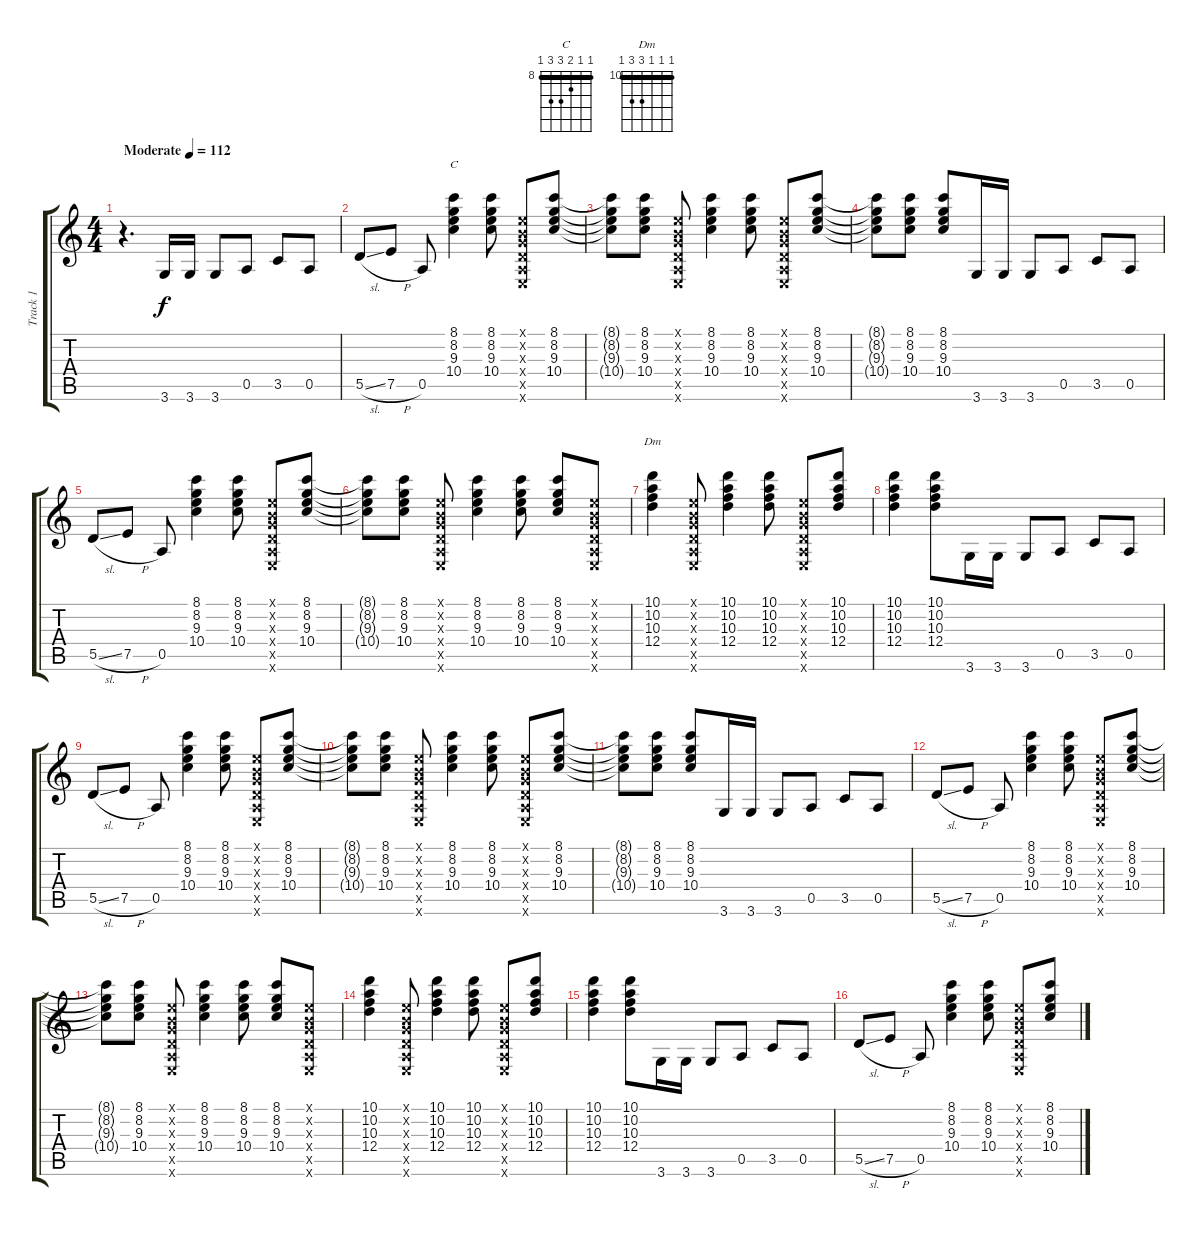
\track ("Track 1" "Track 1") {instrument acousticguitarsteel}
\staff {score tabs}
\tuning (E4 B3 G3 D3 A2 E2) {hide}
\chord ("C" 8 8 9 10 10 8) {firstfret 8 barre 8}
\chord ("Dm" 10 10 10 12 12 10) {firstfret 10 barre 10}
\ts (4 4)
\tempo (112 "Moderate")
\clef g2
\ks c
r.4{d dy f instrument acousticguitarsteel} 3.6.16 3.6.16 3.6.8 0.5.8 3.5.8 0.5.8 |
5.5{sl}.8 7.5{h}.8 0.5.8 (8.1 8.2 9.3 10.4).4{ch "C"} (8.1 8.2 9.3 10.4).8 (0.1{x} 0.2{x} 0.3{x} 0.4{x} 0.5{x} 0.6{x}).8 (8.1 8.2 9.3 10.4).8 |
(8.1{t} 8.2{t} 9.3{t} 10.4{t}).8 (8.1 8.2 9.3 10.4).8 (0.1{x} 0.2{x} 0.3{x} 0.4{x} 0.5{x} 0.6{x}).8 (8.1 8.2 9.3 10.4).4 (8.1 8.2 9.3 10.4).8 (0.1{x} 0.2{x} 0.3{x} 0.4{x} 0.5{x} 0.6{x}).8 (8.1 8.2 9.3 10.4).8 |
(8.1{t} 8.2{t} 9.3{t} 10.4{t}).8 (8.1 8.2 9.3 10.4).8 (8.1 8.2 9.3 10.4).8 3.6.16 3.6.16 3.6.8 0.5.8 3.5.8 0.5.8 |
5.5{sl}.8 7.5{h}.8 0.5.8 (8.1 8.2 9.3 10.4).4 (8.1 8.2 9.3 10.4).8 (0.1{x} 0.2{x} 0.3{x} 0.4{x} 0.5{x} 0.6{x}).8 (8.1 8.2 9.3 10.4).8 |
(8.1{t} 8.2{t} 9.3{t} 10.4{t}).8 (8.1 8.2 9.3 10.4).8 (0.1{x} 0.2{x} 0.3{x} 0.4{x} 0.5{x} 0.6{x}).8 (8.1 8.2 9.3 10.4).4 (8.1 8.2 9.3 10.4).8 (8.1 8.2 9.3 10.4).8 (0.1{x} 0.2{x} 0.3{x} 0.4{x} 0.5{x} 0.6{x}).8 |
(10.1 10.2 10.3 12.4).4{ch "Dm"} (0.1{x} 0.2{x} 0.3{x} 0.4{x} 0.5{x} 0.6{x}).8 (10.1 10.2 10.3 12.4).4 (10.1 10.2 10.3 12.4).8 (0.1{x} 0.2{x} 0.3{x} 0.4{x} 0.5{x} 0.6{x}).8 (10.1 10.2 10.3 12.4).8 |
(10.1 10.2 10.3 12.4).4 (10.1 10.2 10.3 12.4).8 3.6.16 3.6.16 3.6.8 0.5.8 3.5.8 0.5.8 |
5.5{sl}.8 7.5{h}.8 0.5.8 (8.1 8.2 9.3 10.4).4 (8.1 8.2 9.3 10.4).8 (0.1{x} 0.2{x} 0.3{x} 0.4{x} 0.5{x} 0.6{x}).8 (8.1 8.2 9.3 10.4).8 |
(8.1{t} 8.2{t} 9.3{t} 10.4{t}).8 (8.1 8.2 9.3 10.4).8 (0.1{x} 0.2{x} 0.3{x} 0.4{x} 0.5{x} 0.6{x}).8 (8.1 8.2 9.3 10.4).4 (8.1 8.2 9.3 10.4).8 (0.1{x} 0.2{x} 0.3{x} 0.4{x} 0.5{x} 0.6{x}).8 (8.1 8.2 9.3 10.4).8 |
(8.1{t} 8.2{t} 9.3{t} 10.4{t}).8 (8.1 8.2 9.3 10.4).8 (8.1 8.2 9.3 10.4).8 3.6.16 3.6.16 3.6.8 0.5.8 3.5.8 0.5.8 |
5.5{sl}.8 7.5{h}.8 0.5.8 (8.1 8.2 9.3 10.4).4 (8.1 8.2 9.3 10.4).8 (0.1{x} 0.2{x} 0.3{x} 0.4{x} 0.5{x} 0.6{x}).8 (8.1 8.2 9.3 10.4).8 |
(8.1{t} 8.2{t} 9.3{t} 10.4{t}).8 (8.1 8.2 9.3 10.4).8 (0.1{x} 0.2{x} 0.3{x} 0.4{x} 0.5{x} 0.6{x}).8 (8.1 8.2 9.3 10.4).4 (8.1 8.2 9.3 10.4).8 (8.1 8.2 9.3 10.4).8 (0.1{x} 0.2{x} 0.3{x} 0.4{x} 0.5{x} 0.6{x}).8 |
(10.1 10.2 10.3 12.4).4 (0.1{x} 0.2{x} 0.3{x} 0.4{x} 0.5{x} 0.6{x}).8 (10.1 10.2 10.3 12.4).4 (10.1 10.2 10.3 12.4).8 (0.1{x} 0.2{x} 0.3{x} 0.4{x} 0.5{x} 0.6{x}).8 (10.1 10.2 10.3 12.4).8 |
(10.1 10.2 10.3 12.4).4 (10.1 10.2 10.3 12.4).8 3.6.16 3.6.16 3.6.8 0.5.8 3.5.8 0.5.8 |
5.5{sl}.8 7.5{h}.8 0.5.8 (8.1 8.2 9.3 10.4).4 (8.1 8.2 9.3 10.4).8 (0.1{x} 0.2{x} 0.3{x} 0.4{x} 0.5{x} 0.6{x}).8 (8.1 8.2 9.3 10.4).8
